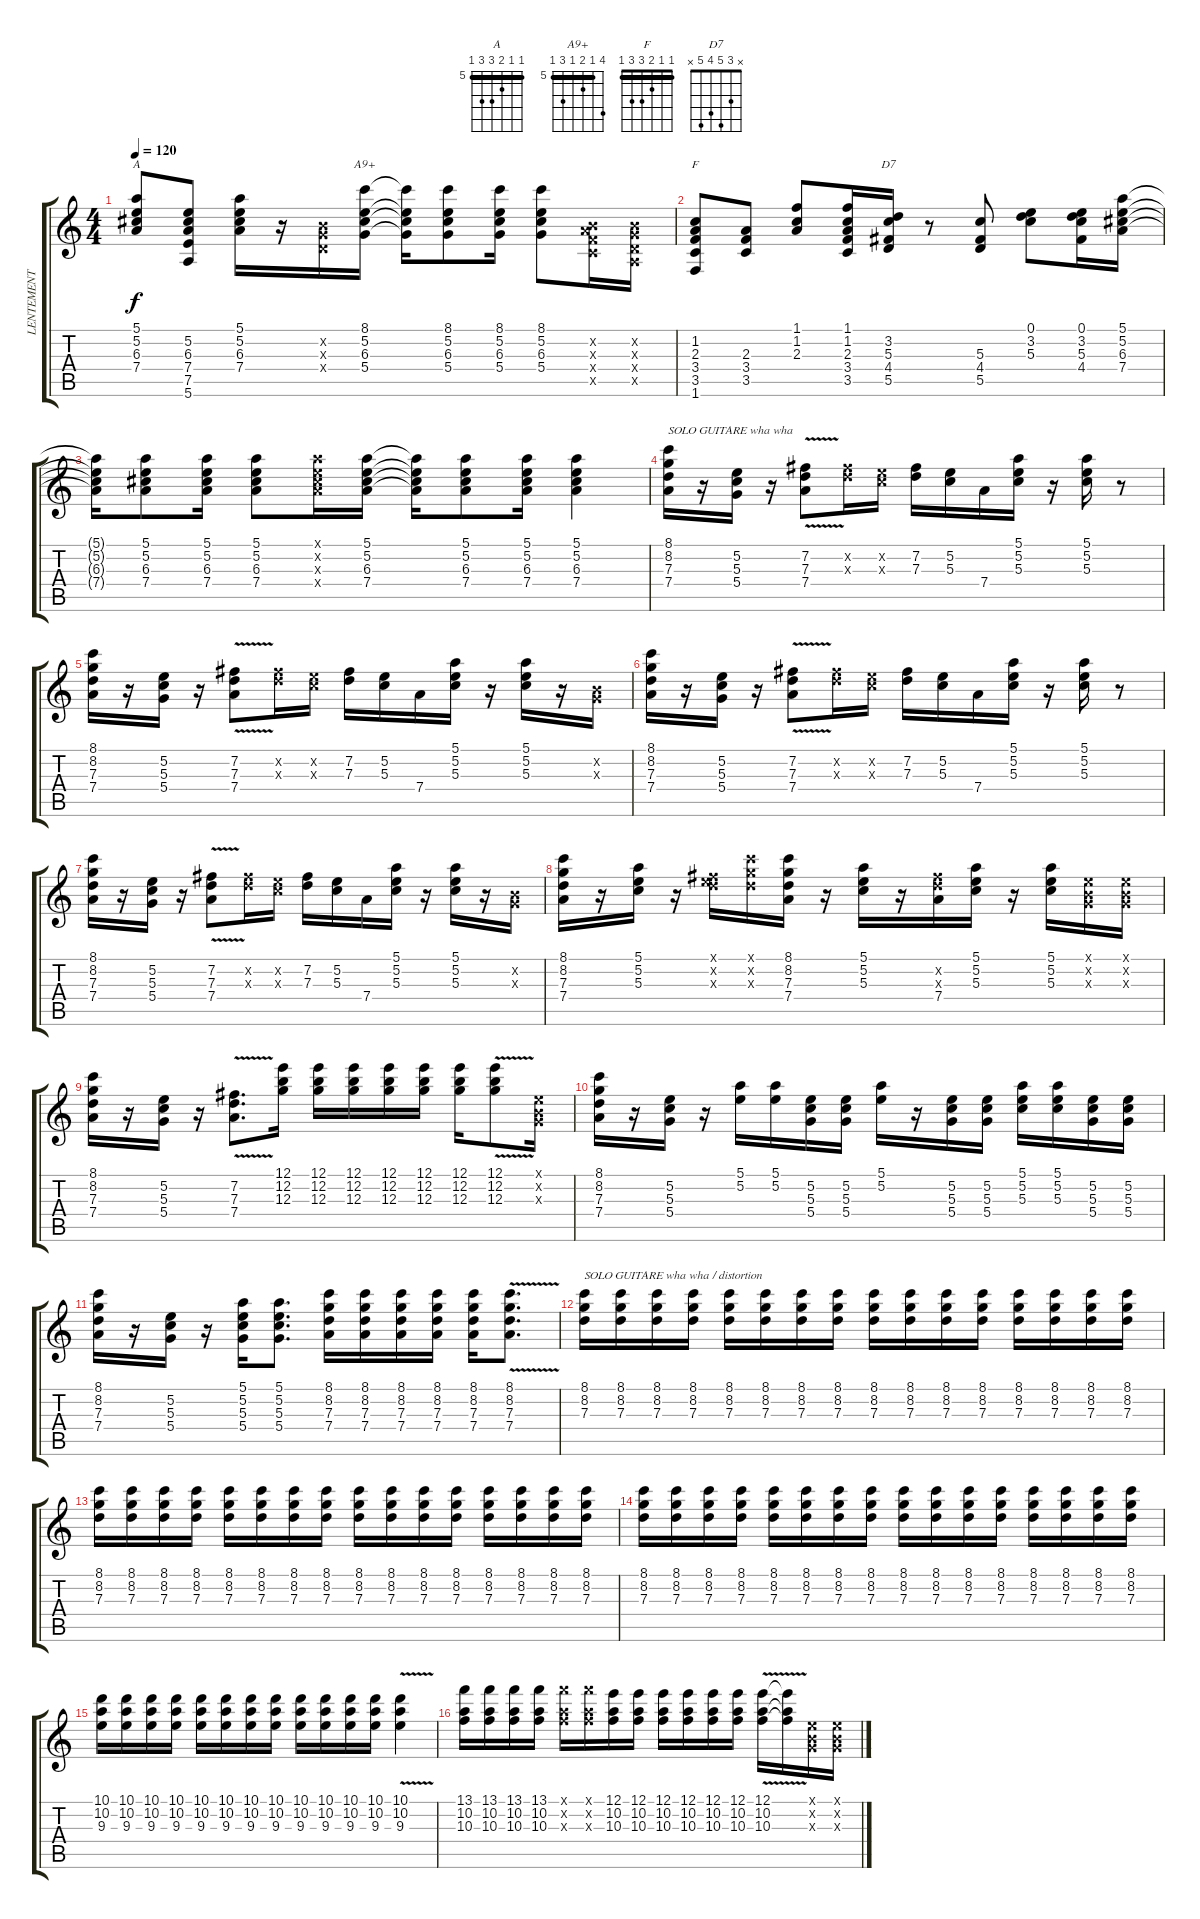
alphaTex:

\track ("LENTEMENT (guitare)" "LENTEMENT ") {instrument acousticguitarnylon}
\staff {score tabs}
\tuning (E4 B3 G3 D3 A2 E2) {hide}
\chord ("A" 5 5 6 7 7 5) {firstfret 5 barre 5}
\chord ("A9+" 8 5 6 5 7 5) {firstfret 5 barre 5}
\chord ("F" 1 1 2 3 3 1) {barre 1}
\chord ("D7" x 3 5 4 5 x)
\ts (4 4)
\tempo 120
\clef g2
\ks c
(5.1{t} 5.2{t} 6.3{t} 7.4{t}).8{ch "A" dy f} (5.2 6.3 7.4 7.5 5.6).8 (5.1 5.2 6.3 7.4).16 r.16 (0.2{x} 0.3{x} 0.4{x}).16 (8.1 5.2 6.3 5.4).16{ch "A9+"} (8.1{t} 5.2{t} 6.3{t} 5.4{t}).16 (8.1 5.2 6.3 5.4).8 (8.1 5.2 6.3 5.4).16 (8.1 5.2 6.3 5.4).8 (0.2{x} 2.3{x} 3.4{x} 3.5{x}).16 (0.2{x} 0.3{x} 0.4{x} 0.5{x}).16 |
(1.2 2.3 3.4 3.5 1.6).8{ch "F"} (2.3 3.4 3.5).8 (1.1 1.2 2.3).8 (1.1 1.2 2.3 3.4 3.5).16 (3.2 5.3 4.4 5.5).16{ch "D7"} r.8 (5.3 4.4 5.5).8 (0.1 3.2 5.3).8 (0.1 3.2 5.3 4.4).16 (5.1 5.2 6.3 7.4).16 |
(5.1{t} 5.2{t} 6.3{t} 7.4{t}).16 (5.1 5.2 6.3 7.4).8 (5.1 5.2 6.3 7.4).16 (5.1 5.2 6.3 7.4).8 (5.1{x} 5.2{x} 6.3{x} 7.4{x}).16 (5.1 5.2 6.3 7.4).16 (5.1{t} 5.2{t} 6.3{t} 7.4{t}).16 (5.1 5.2 6.3 7.4).8 (5.1 5.2 6.3 7.4).16 (5.1 5.2 6.3 7.4).4 |
(8.1 8.2 7.3 7.4).16{txt "SOLO GUITARE wha wha"} r.16 (5.2 5.3 5.4).16 r.16 (7.2{v} 7.3{v} 7.4{v}).8 (7.2{x} 7.3{x}).16 (5.2{x} 5.3{x}).16 (7.2 7.3).16 (5.2 5.3).16 7.4.16 (5.1 5.2 5.3).16 r.16 (5.1 5.2 5.3).16 r.8 |
(8.1 8.2 7.3 7.4).16 r.16 (5.2 5.3 5.4).16 r.16 (7.2{v} 7.3{v} 7.4{v}).8 (7.2{x} 7.3{x}).16 (5.2{x} 5.3{x}).16 (7.2 7.3).16 (5.2 5.3).16 7.4.16 (5.1 5.2 5.3).16 r.16 (5.1 5.2 5.3).16 r.16 (0.2{x} 0.3{x}).16 |
(8.1 8.2 7.3 7.4).16 r.16 (5.2 5.3 5.4).16 r.16 (7.2{v} 7.3{v} 7.4{v}).8 (7.2{x} 7.3{x}).16 (5.2{x} 5.3{x}).16 (7.2 7.3).16 (5.2 5.3).16 7.4.16 (5.1 5.2 5.3).16 r.16 (5.1 5.2 5.3).16 r.8 |
(8.1 8.2 7.3 7.4).16 r.16 (5.2 5.3 5.4).16 r.16 (7.2{v} 7.3{v} 7.4{v}).8 (7.2{x} 7.3{x}).16 (5.2{x} 5.3{x}).16 (7.2 7.3).16 (5.2 5.3).16 7.4.16 (5.1 5.2 5.3).16 r.16 (5.1 5.2 5.3).16 r.16 (0.2{x} 0.3{x}).16 |
(8.1 8.2 7.3 7.4).16 r.16 (5.1 5.2 5.3).16 r.16 (0.1{x} 7.2{x} 7.3{x}).16 (8.1{x} 8.2{x} 7.3{x}).16 (8.1 8.2 7.3 7.4).16 r.16 (5.1 5.2 5.3).16 r.16 (7.2{x} 7.3{x} 7.4).16 (5.1 5.2 5.3).16 r.16 (5.1 5.2 5.3).16 (0.1{x} 0.2{x} 0.3{x}).16 (0.1{x} 0.2{x} 0.3{x}).16 |
(8.1 8.2 7.3 7.4).16 r.16 (5.2 5.3 5.4).16 r.16 (7.2{v} 7.3{v} 7.4{v}).8{d} (12.1 12.2 12.3).16 (12.1 12.2 12.3).16 (12.1 12.2 12.3).16 (12.1 12.2 12.3).16 (12.1 12.2 12.3).16 (12.1 12.2 12.3).16 (12.1{v} 12.2{v} 12.3{v}).8 (0.1{x} 0.2{x} 0.3{x}).16 |
(8.1 8.2 7.3 7.4).16 r.16 (5.2 5.3 5.4).16 r.16 (5.1 5.2).16 (5.1 5.2).16 (5.2 5.3 5.4).16 (5.2 5.3 5.4).16 (5.1 5.2).16 r.16 (5.2 5.3 5.4).16 (5.2 5.3 5.4).16 (5.1 5.2 5.3).16 (5.1 5.2 5.3).16 (5.2 5.3 5.4).16 (5.2 5.3 5.4).16 |
(8.1 8.2 7.3 7.4).16 r.16 (5.2 5.3 5.4).16 r.16 (5.1 5.2 5.3 5.4).16 (5.1 5.2 5.3 5.4).8{d} (8.1 8.2 7.3 7.4).16 (8.1 8.2 7.3 7.4).16 (8.1 8.2 7.3 7.4).16 (8.1 8.2 7.3 7.4).16 (8.1 8.2 7.3 7.4).16 (8.1{v} 8.2{v} 7.3{v} 7.4{v}).8{d} |
(8.1 8.2 7.3).16{txt "SOLO GUITARE wha wha / distortion" instrument distortionguitar} (8.1 8.2 7.3).16 (8.1 8.2 7.3).16 (8.1 8.2 7.3).16 (8.1 8.2 7.3).16 (8.1 8.2 7.3).16 (8.1 8.2 7.3).16 (8.1 8.2 7.3).16 (8.1 8.2 7.3).16 (8.1 8.2 7.3).16 (8.1 8.2 7.3).16 (8.1 8.2 7.3).16 (8.1 8.2 7.3).16 (8.1 8.2 7.3).16 (8.1 8.2 7.3).16 (8.1 8.2 7.3).16 |
(8.1 8.2 7.3).16 (8.1 8.2 7.3).16 (8.1 8.2 7.3).16 (8.1 8.2 7.3).16 (8.1 8.2 7.3).16 (8.1 8.2 7.3).16 (8.1 8.2 7.3).16 (8.1 8.2 7.3).16 (8.1 8.2 7.3).16 (8.1 8.2 7.3).16 (8.1 8.2 7.3).16 (8.1 8.2 7.3).16 (8.1 8.2 7.3).16 (8.1 8.2 7.3).16 (8.1 8.2 7.3).16 (8.1 8.2 7.3).16 |
(8.1 8.2 7.3).16 (8.1 8.2 7.3).16 (8.1 8.2 7.3).16 (8.1 8.2 7.3).16 (8.1 8.2 7.3).16 (8.1 8.2 7.3).16 (8.1 8.2 7.3).16 (8.1 8.2 7.3).16 (8.1 8.2 7.3).16 (8.1 8.2 7.3).16 (8.1 8.2 7.3).16 (8.1 8.2 7.3).16 (8.1 8.2 7.3).16 (8.1 8.2 7.3).16 (8.1 8.2 7.3).16 (8.1 8.2 7.3).16 |
(10.1 10.2 9.3).16 (10.1 10.2 9.3).16 (10.1 10.2 9.3).16 (10.1 10.2 9.3).16 (10.1 10.2 9.3).16 (10.1 10.2 9.3).16 (10.1 10.2 9.3).16 (10.1 10.2 9.3).16 (10.1 10.2 9.3).16 (10.1 10.2 9.3).16 (10.1 10.2 9.3).16 (10.1 10.2 9.3).16 (10.1{v} 10.2{v} 9.3{v}).4 |
(13.1 10.2 10.3).16 (13.1 10.2 10.3).16 (13.1 10.2 10.3).16 (13.1 10.2 10.3).16 (13.1{x} 10.2{x} 10.3{x}).16 (13.1{x} 10.2{x} 10.3{x}).16 (12.1 10.2 10.3).16 (12.1 10.2 10.3).16 (12.1 10.2 10.3).16 (12.1 10.2 10.3).16 (12.1 10.2 10.3).16 (12.1 10.2 10.3).16 (12.1{v} 10.2{v} 10.3{v}).16 (12.1{t} 10.2{t} 10.3{t}).16 (0.1{x} 0.2{x} 0.3{x}).16 (0.1{x} 0.2{x} 0.3{x}).16
